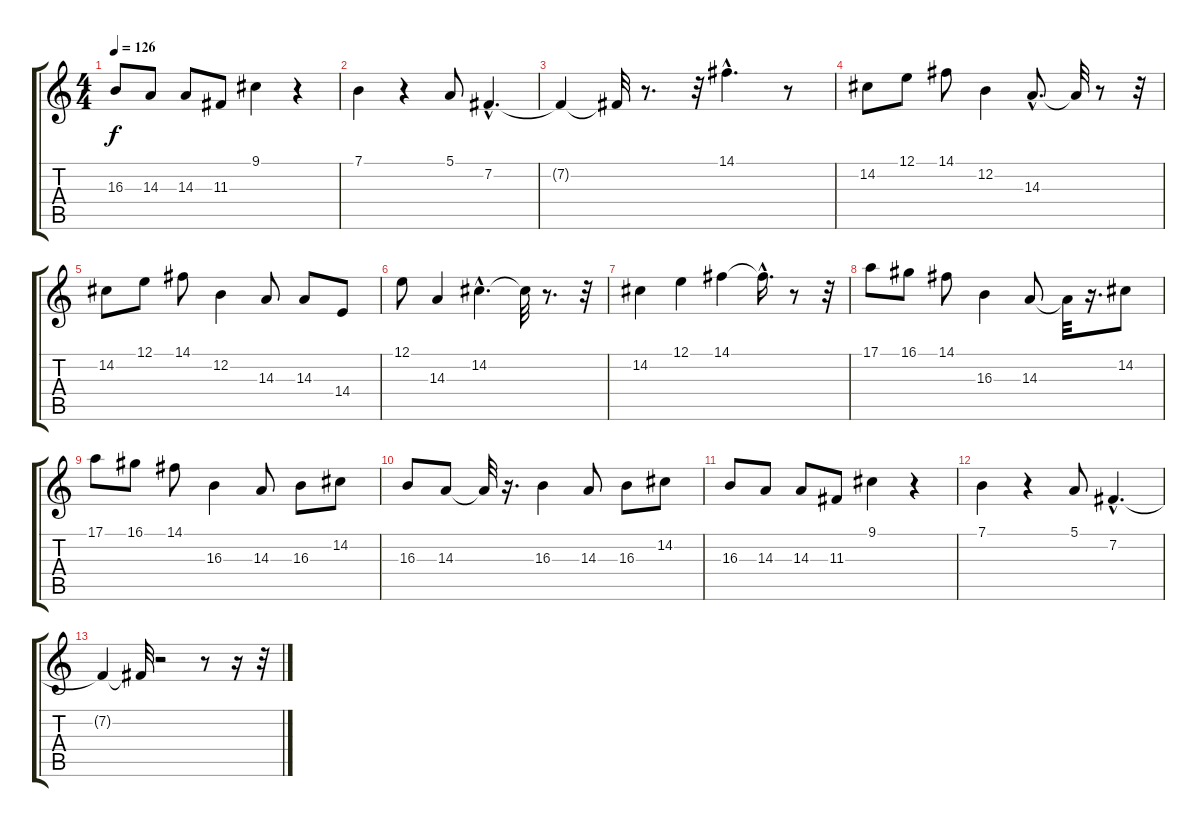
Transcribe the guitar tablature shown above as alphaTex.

\track "" {instrument lead4chiff}
\staff {score tabs}
\tuning (E4 B3 G3 D3 A2 E2) {hide}
\ts (4 4)
\tempo 126
\clef g2
\ks c
16.3.8{dy f} 14.3.8 14.3.8 11.3.8 9.1.4 r.4 |
7.1.4 r.4 5.1.8 7.2{hac}.4{d} |
7.2{t}.4 7.2{t}.32 r.8{d} r.32 14.1{hac}.4{d} r.8 |
14.2.8 12.1.8 14.1.8 12.2.4 14.3{hac}.8{d} 14.3{t}.32 r.8 r.32 |
14.2.8 12.1.8 14.1.8 12.2.4 14.3.8 14.3.8 14.4.8 |
12.1.8 14.3.4 14.2{hac}.4{d} 14.2{t}.32 r.8{d} r.32 |
14.2.4 12.1.4 14.1.4 14.1{hac t}.16{d} r.8 r.32 |
17.1.8 16.1.8 14.1.8 16.3.4 14.3.8 14.3{t}.32 r.16{d} 14.2.8 |
17.1.8 16.1.8 14.1.8 16.3.4 14.3.8 16.3.8 14.2.8 |
16.3.8 14.3.8 14.3{t}.32 r.16{d} 16.3.4 14.3.8 16.3.8 14.2.8 |
16.3.8 14.3.8 14.3.8 11.3.8 9.1.4 r.4 |
7.1.4 r.4 5.1.8 7.2{hac}.4{d} |
7.2{t}.4 7.2{t}.32 r.2 r.8 r.16 r.32
